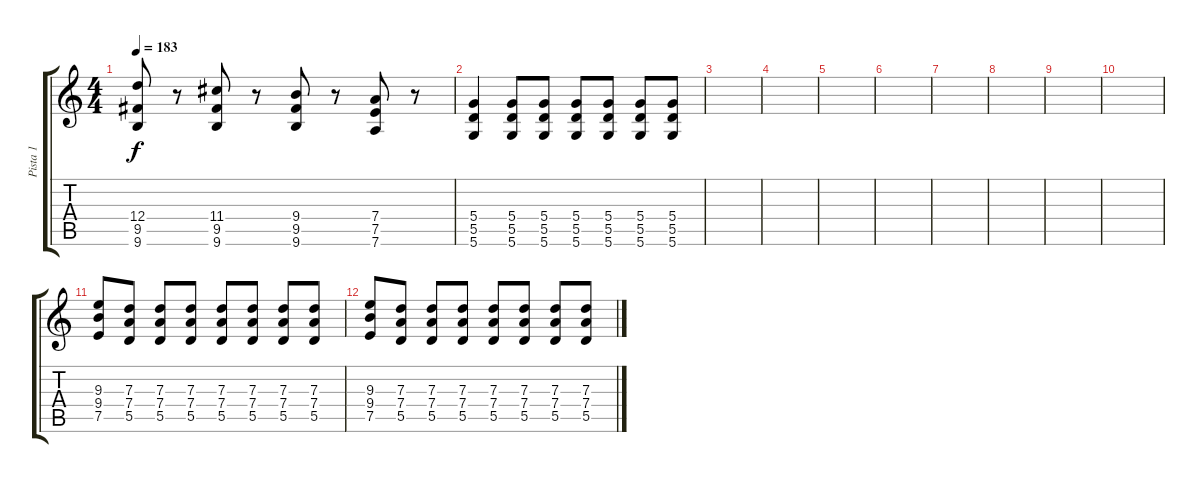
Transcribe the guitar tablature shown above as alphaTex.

\track ("Pista 1" "Pista 1") {instrument distortionguitar}
\staff {score tabs}
\tuning (E4 B3 G3 D3 A2 D2) {hide}
\ts (4 4)
\tempo 183
\clef g2
\ks c
(12.4 9.5 9.6).8{dy f} r.8 (11.4 9.5 9.6).8 r.8 (9.4 9.5 9.6).8 r.8 (7.4 7.5 7.6).8 r.8 |
(5.4 5.5 5.6).4 (5.4 5.5 5.6).8 (5.4 5.5 5.6).8 (5.4 5.5 5.6).8 (5.4 5.5 5.6).8 (5.4 5.5 5.6).8 (5.4 5.5 5.6).8 |
|
|
|
|
|
|
|
|
(9.3 9.4 7.5).8{balance 8} (7.3 7.4 5.5).8 (7.3 7.4 5.5).8 (7.3 7.4 5.5).8 (7.3 7.4 5.5).8 (7.3 7.4 5.5).8 (7.3 7.4 5.5).8 (7.3 7.4 5.5).8 |
(9.3 9.4 7.5).8 (7.3 7.4 5.5).8 (7.3 7.4 5.5).8 (7.3 7.4 5.5).8 (7.3 7.4 5.5).8 (7.3 7.4 5.5).8 (7.3 7.4 5.5).8 (7.3 7.4 5.5).8
